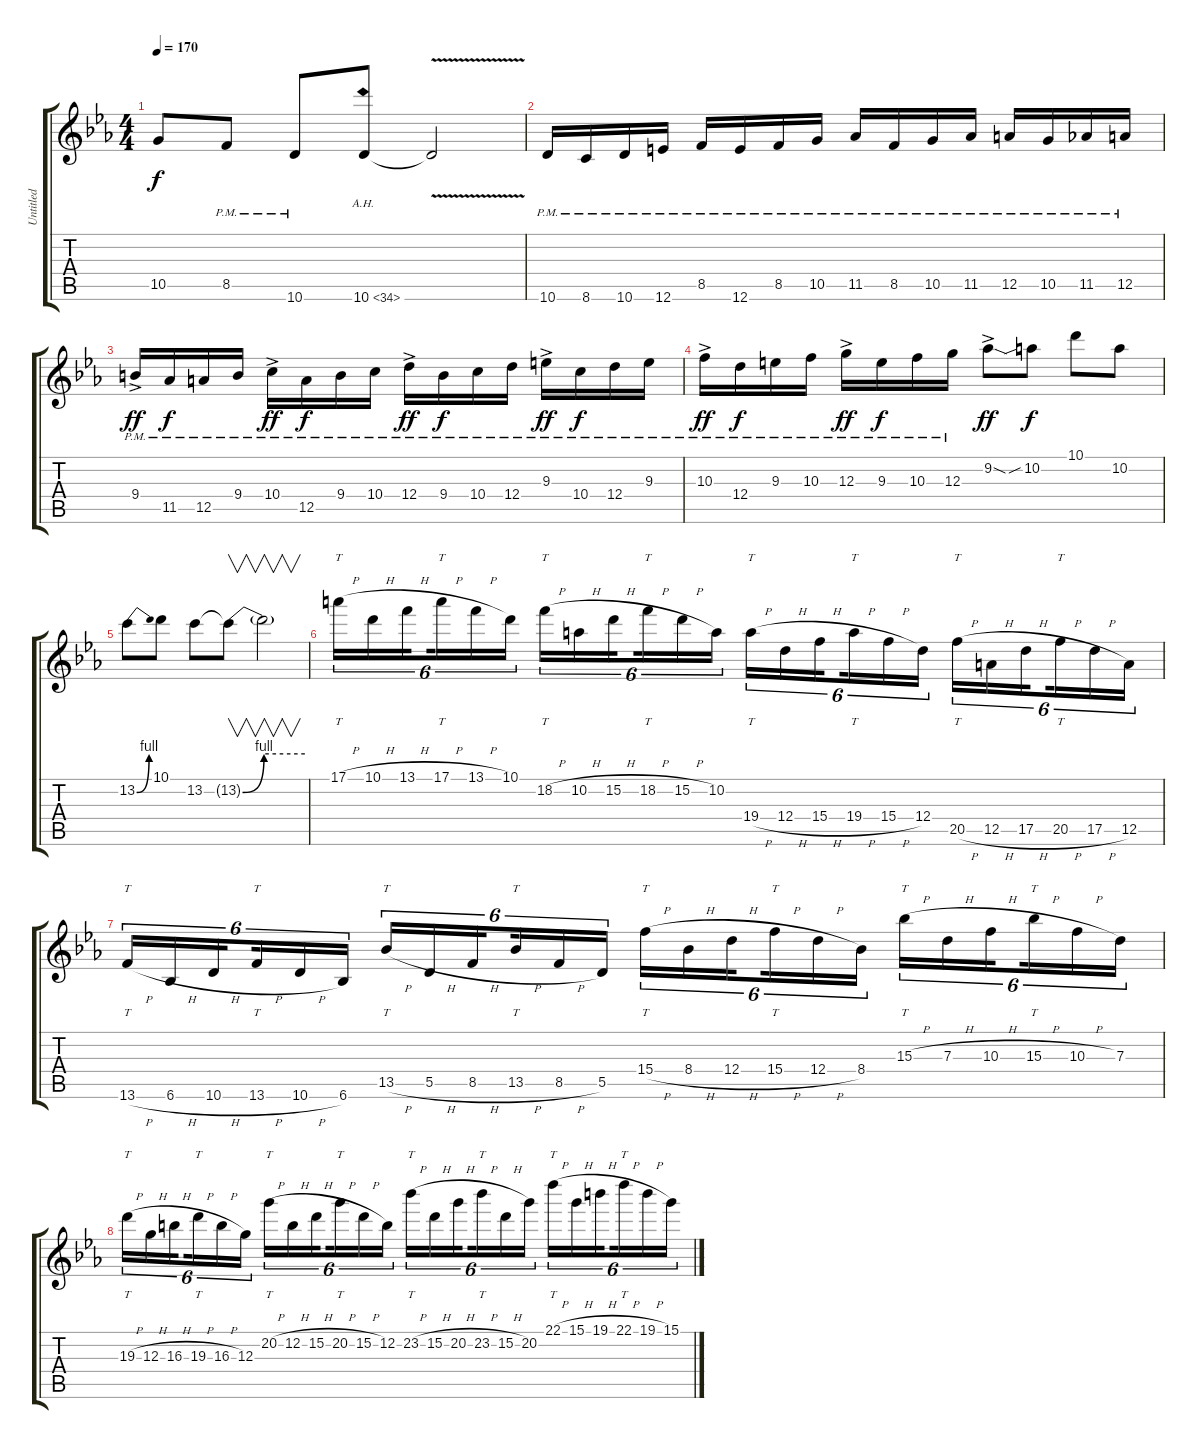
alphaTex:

\track ("Untitled" "Untitled") {instrument distortionguitar}
\staff {score tabs}
\tuning (E4 B3 G3 D3 A2 E2) {hide}
\ts (4 4)
\tempo 170
\clef g2
\ks eb
10.5{t}.8{dy f} 8.5{pm}.8 10.6{pm}.8 10.6{ah 24}.8 10.6{v t}.2 |
10.6{pm}.16 8.6{pm}.16 10.6{pm}.16 12.6{pm}.16 8.5{pm}.16 12.6{pm}.16 8.5{pm}.16 10.5{pm}.16 11.5{pm}.16 8.5{pm}.16 10.5{pm}.16 11.5{pm}.16 12.5{pm}.16 10.5{pm}.16 11.5{pm}.16 12.5{pm}.16 |
9.4{ac pm}.16{dy ff} 11.5{pm}.16{dy f} 12.5{pm}.16 9.4{pm}.16 10.4{ac pm}.16{dy ff} 12.5{pm}.16{dy f} 9.4{pm}.16 10.4{pm}.16 12.4{ac pm}.16{dy ff} 9.4{pm}.16{dy f} 10.4{pm}.16 12.4{pm}.16 9.3{ac pm}.16{dy ff} 10.4{pm}.16{dy f} 12.4{pm}.16 9.3{pm}.16 |
10.3{ac pm}.16{dy ff} 12.4{pm}.16{dy f} 9.3{pm}.16 10.3{pm}.16 12.3{ac pm}.16{dy ff} 9.3{pm}.16{dy f} 10.3{pm}.16 12.3{pm}.16 9.2{sod ac}.8{dy ff} 10.2{sib}.8{dy f} 10.1.8 10.2.8 |
13.2{be (bend 0 0 60 4)}.8 10.1.8 13.2.8 13.2{be (bend 0 0 60 4) t}.8{v} 13.2{be (hold 0 4 60 4) t}.2{v} |
17.1{h}.16{tt tu (6 4)} 10.1{h}.16{tu (6 4)} 13.1{h}.16{tu (6 4) beam splitsecondary} 17.1{h}.16{tt tu (6 4)} 13.1{h}.16{tu (6 4)} 10.1.16{tu (6 4)} 18.2{h}.16{tt tu (6 4)} 10.2{h}.16{tu (6 4)} 15.2{h}.16{tu (6 4) beam splitsecondary} 18.2{h}.16{tt tu (6 4)} 15.2{h}.16{tu (6 4)} 10.2.16{tu (6 4)} 19.4{h}.16{tt tu (6 4)} 12.4{h}.16{tu (6 4)} 15.4{h}.16{tu (6 4) beam splitsecondary} 19.4{h}.16{tt tu (6 4)} 15.4{h}.16{tu (6 4)} 12.4.16{tu (6 4)} 20.5{h}.16{tt tu (6 4)} 12.5{h}.16{tu (6 4)} 17.5{h}.16{tu (6 4) beam splitsecondary} 20.5{h}.16{tt tu (6 4)} 17.5{h}.16{tu (6 4)} 12.5.16{tu (6 4)} |
13.6{h}.16{tt tu (6 4)} 6.6{h}.16{tu (6 4)} 10.6{h}.16{tu (6 4) beam splitsecondary} 13.6{h}.16{tt tu (6 4)} 10.6{h}.16{tu (6 4)} 6.6.16{tu (6 4)} 13.5{h}.16{tt tu (6 4)} 5.5{h}.16{tu (6 4)} 8.5{h}.16{tu (6 4) beam splitsecondary} 13.5{h}.16{tt tu (6 4)} 8.5{h}.16{tu (6 4)} 5.5.16{tu (6 4)} 15.4{h}.16{tt tu (6 4)} 8.4{h}.16{tu (6 4)} 12.4{h}.16{tu (6 4) beam splitsecondary} 15.4{h}.16{tt tu (6 4)} 12.4{h}.16{tu (6 4)} 8.4.16{tu (6 4)} 15.3{h}.16{tt tu (6 4)} 7.3{h}.16{tu (6 4)} 10.3{h}.16{tu (6 4) beam splitsecondary} 15.3{h}.16{tt tu (6 4)} 10.3{h}.16{tu (6 4)} 7.3.16{tu (6 4)} |
19.3{h}.16{tt tu (6 4)} 12.3{h}.16{tu (6 4)} 16.3{h}.16{tu (6 4) beam splitsecondary} 19.3{h}.16{tt tu (6 4)} 16.3{h}.16{tu (6 4)} 12.3.16{tu (6 4)} 20.2{h}.16{tt tu (6 4)} 12.2{h}.16{tu (6 4)} 15.2{h}.16{tu (6 4) beam splitsecondary} 20.2{h}.16{tt tu (6 4)} 15.2{h}.16{tu (6 4)} 12.2.16{tu (6 4)} 23.2{h}.16{tt tu (6 4)} 15.2{h}.16{tu (6 4)} 20.2{h}.16{tu (6 4) beam splitsecondary} 23.2{h}.16{tt tu (6 4)} 15.2{h}.16{tu (6 4)} 20.2.16{tu (6 4)} 22.1{h}.16{tt tu (6 4)} 15.1{h}.16{tu (6 4)} 19.1{h}.16{tu (6 4) beam splitsecondary} 22.1{h}.16{tt tu (6 4)} 19.1{h}.16{tu (6 4)} 15.1.16{tu (6 4)}
